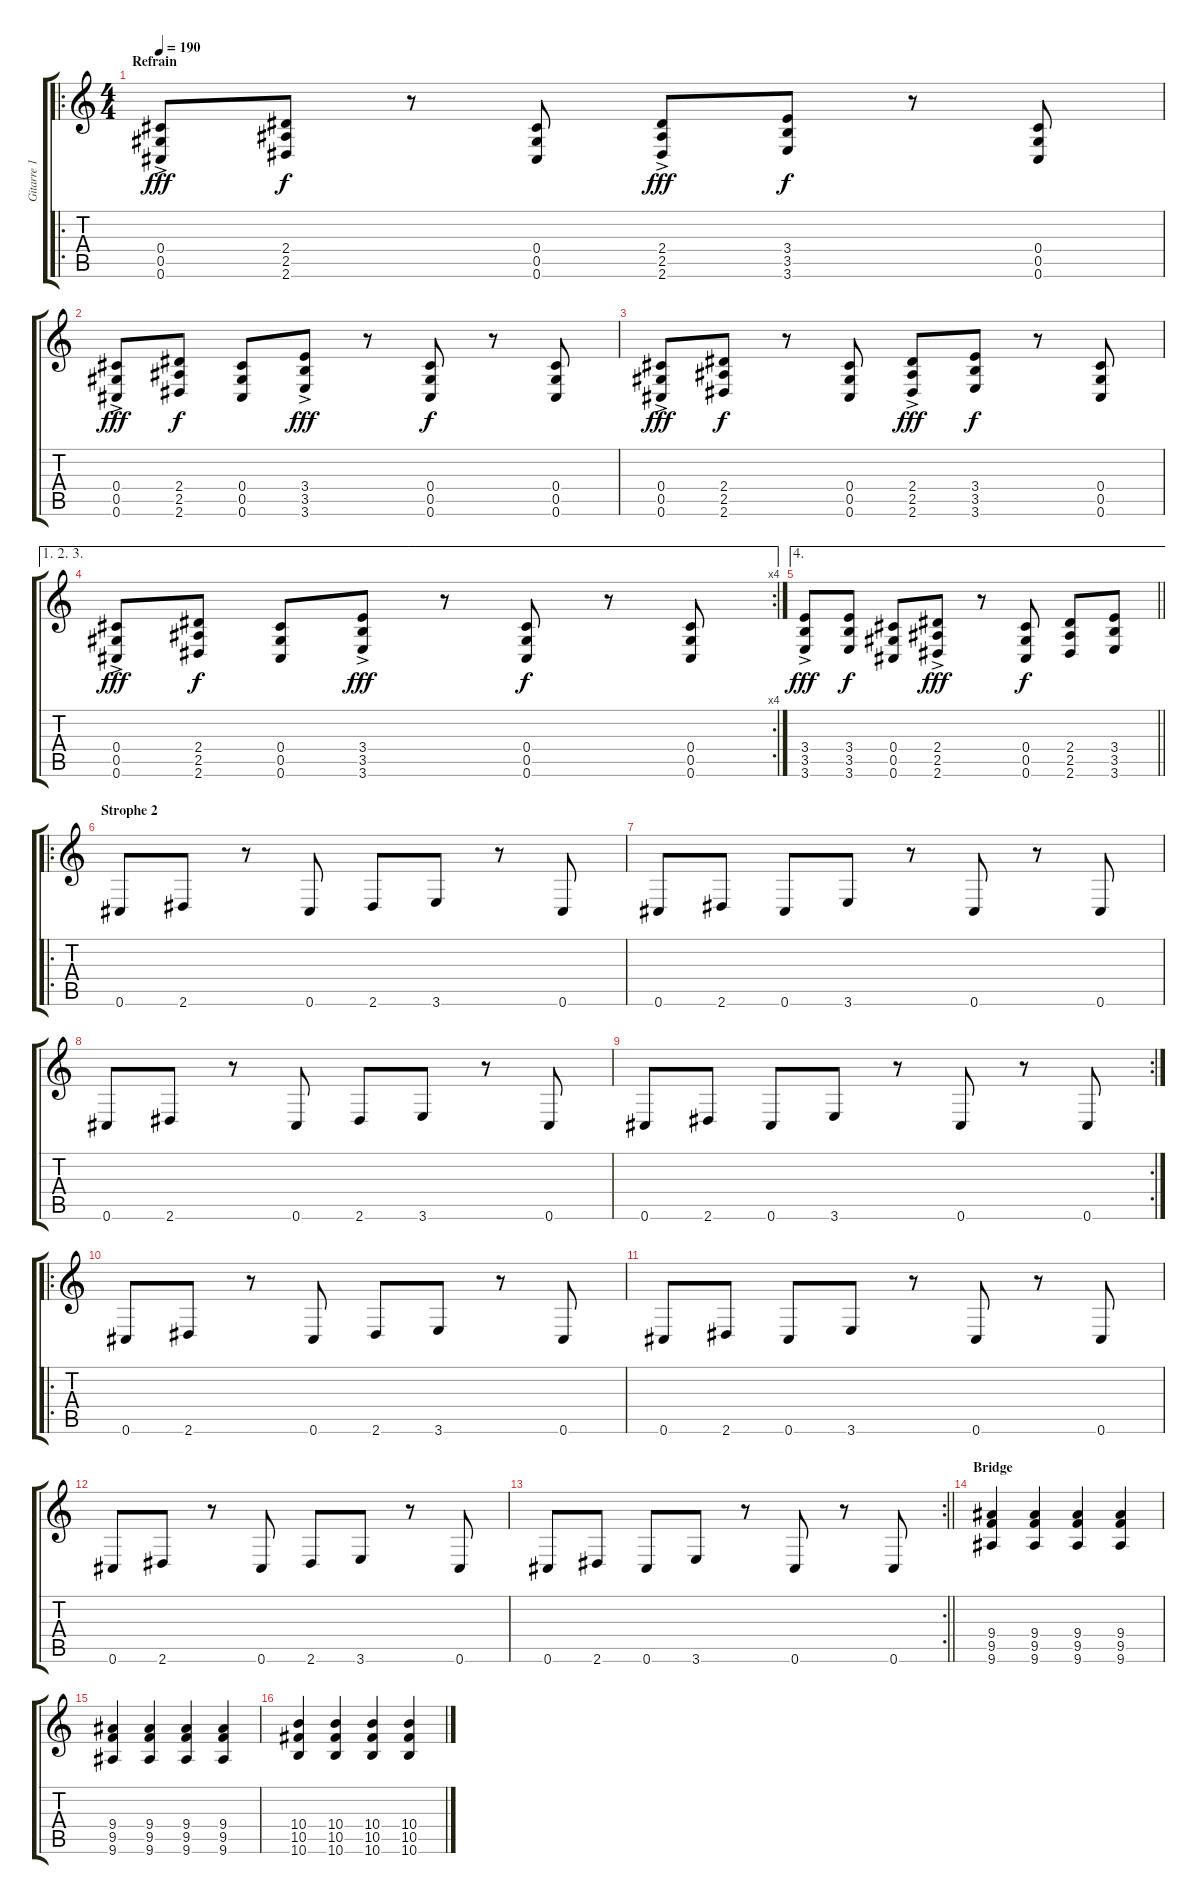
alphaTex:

\track ("Gitarre 1" "Gitarre 1") {instrument distortionguitar}
\staff {score tabs}
\tuning (Eb4 Bb3 Gb3 Db3 Ab2 Db2) {hide}
\ro
\ts (4 4)
\section ("" "Refrain")
\tempo 190
\clef g2
\ks c
(0.4 0.5 0.6{ac}).8{dy fff} (2.4 2.5 2.6).8{dy f} r.8 (0.4 0.5 0.6).8 (2.4 2.5 2.6{ac}).8{dy fff} (3.4 3.5 3.6).8{dy f} r.8 (0.4 0.5 0.6).8 |
(0.4 0.5 0.6{ac}).8{dy fff} (2.4 2.5 2.6).8{dy f} (0.4 0.5 0.6).8 (3.4 3.5 3.6{ac}).8{dy fff} r.8 (0.4 0.5 0.6).8{dy f} r.8 (0.4 0.5 0.6).8 |
(0.4 0.5 0.6{ac}).8{dy fff} (2.4 2.5 2.6).8{dy f} r.8 (0.4 0.5 0.6).8 (2.4 2.5 2.6{ac}).8{dy fff} (3.4 3.5 3.6).8{dy f} r.8 (0.4 0.5 0.6).8 |
\ae (1 2 3)
\rc 4
(0.4 0.5 0.6{ac}).8{dy fff} (2.4 2.5 2.6).8{dy f} (0.4 0.5 0.6).8 (3.4 3.5 3.6{ac}).8{dy fff} r.8 (0.4 0.5 0.6).8{dy f} r.8 (0.4 0.5 0.6).8 |
\ae 4
\barLineRight lightlight
(3.4 3.5 3.6{ac}).8{dy fff} (3.4 3.5 3.6).8{dy f} (0.4 0.5 0.6).8 (2.4 2.5 2.6{ac}).8{dy fff} r.8 (0.4 0.5 0.6).8{dy f} (2.4 2.5 2.6).8 (3.4 3.5 3.6).8 |
\ro
\section ("" "Strophe 2")
0.6.8 2.6.8 r.8 0.6.8 2.6.8 3.6.8 r.8 0.6.8 |
0.6.8 2.6.8 0.6.8 3.6.8 r.8 0.6.8 r.8 0.6.8 |
0.6.8 2.6.8 r.8 0.6.8 2.6.8 3.6.8 r.8 0.6.8 |
\rc 2
0.6.8 2.6.8 0.6.8 3.6.8 r.8 0.6.8 r.8 0.6.8 |
\ro
0.6.8 2.6.8 r.8 0.6.8 2.6.8 3.6.8 r.8 0.6.8 |
0.6.8 2.6.8 0.6.8 3.6.8 r.8 0.6.8 r.8 0.6.8 |
0.6.8 2.6.8 r.8 0.6.8 2.6.8 3.6.8 r.8 0.6.8 |
\rc 2
\barLineRight lightlight
0.6.8 2.6.8 0.6.8 3.6.8 r.8 0.6.8 r.8 0.6.8 |
\section ("" "Bridge")
(9.4 9.5 9.6).4 (9.4 9.5 9.6).4 (9.4 9.5 9.6).4 (9.4 9.5 9.6).4 |
(9.4 9.5 9.6).4 (9.4 9.5 9.6).4 (9.4 9.5 9.6).4 (9.4 9.5 9.6).4 |
(10.4 10.5 10.6).4 (10.4 10.5 10.6).4 (10.4 10.5 10.6).4 (10.4 10.5 10.6).4
